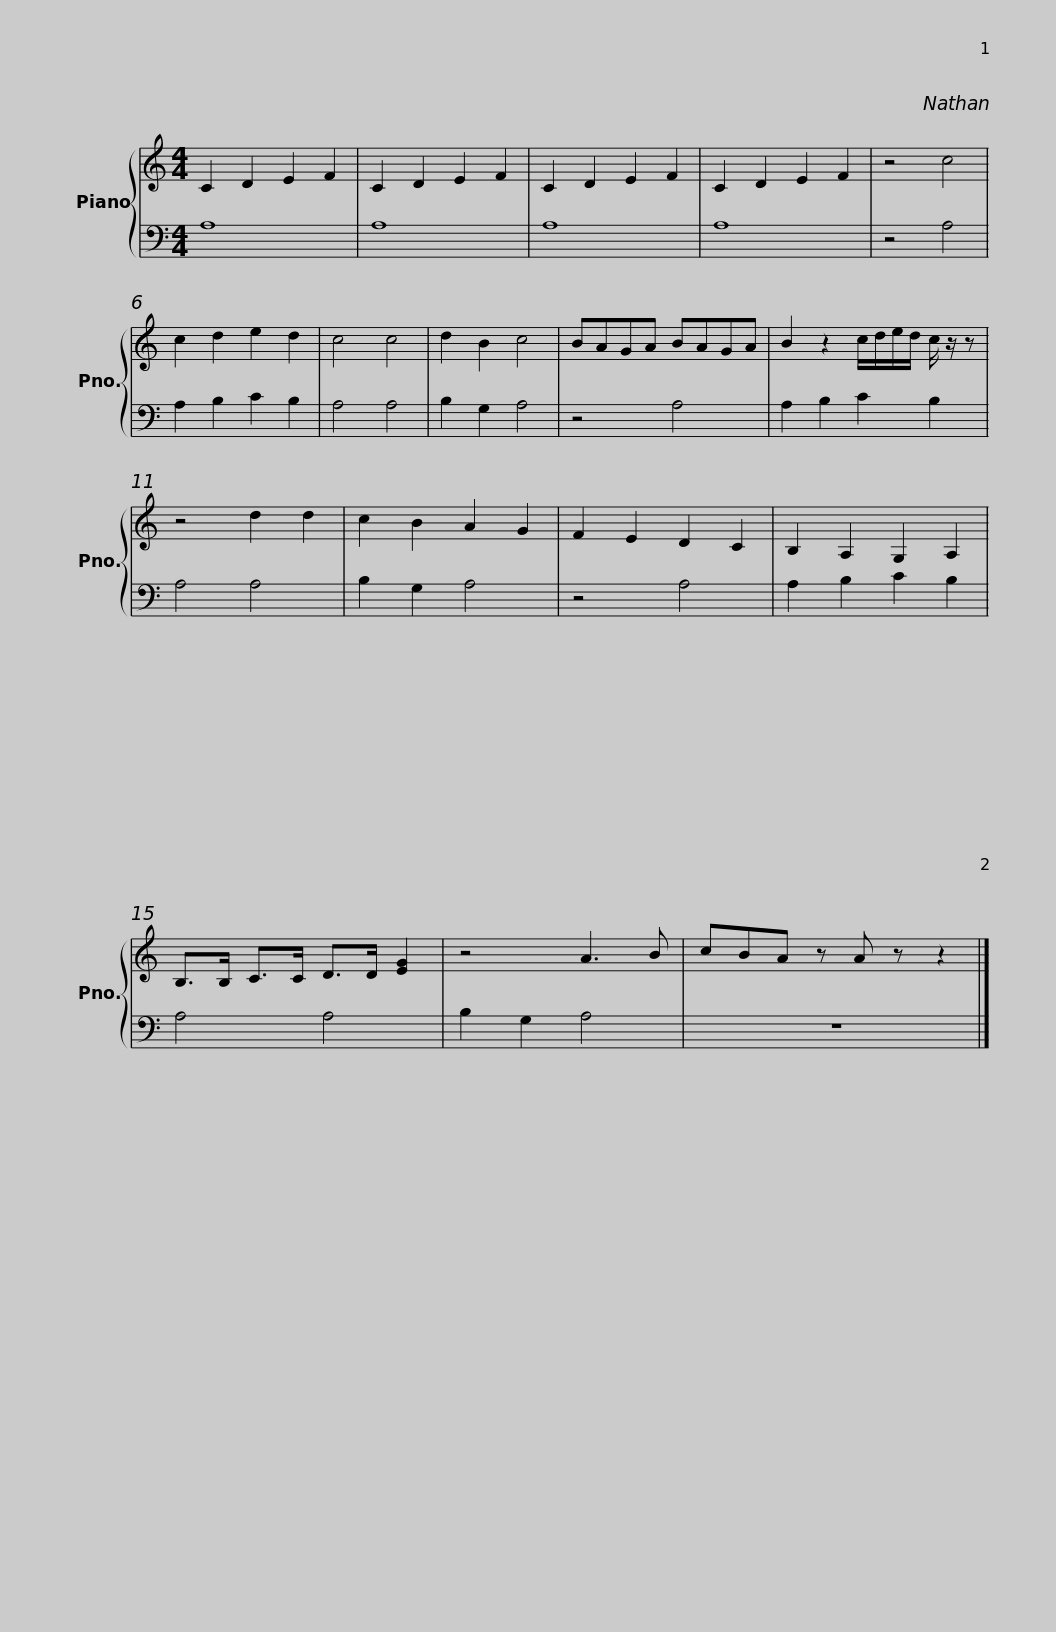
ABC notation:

X:1
%%score { 1 | 2 }
L:1/8
M:4/4
I:linebreak $
K:C
V:1 treble
V:2 bass
V:1
 C2 D2 E2 F2 | C2 D2 E2 F2 | C2 D2 E2 F2 | C2 D2 E2 F2 | z4 c4 | %5
 c2 d2 e2 d2 | c4 c4 | d2 B2 c4 | BAGA BAGA |$ B2 z2 c/d/e/d/ c/ z/ z | %10
 z4 d2 d2 | c2 B2 A2 G2 | F2 E2 D2 C2 | B,2 A,2 G,2 A,2 | B,>B, C>C D>D [EG]2 | %15
 z4 A3 B |$ cBA z A z z2 |] %17
V:2
 A,8 | A,8 | A,8 | A,8 | z4 A,4 | %5
 A,2 B,2 C2 B,2 | A,4 A,4 | B,2 G,2 A,4 | z4 A,4 |$ A,2 B,2 C2 B,2 | %10
 A,4 A,4 | B,2 G,2 A,4 | z4 A,4 | A,2 B,2 C2 B,2 | A,4 A,4 | %15
 B,2 G,2 A,4 |$ z8 |] %17
